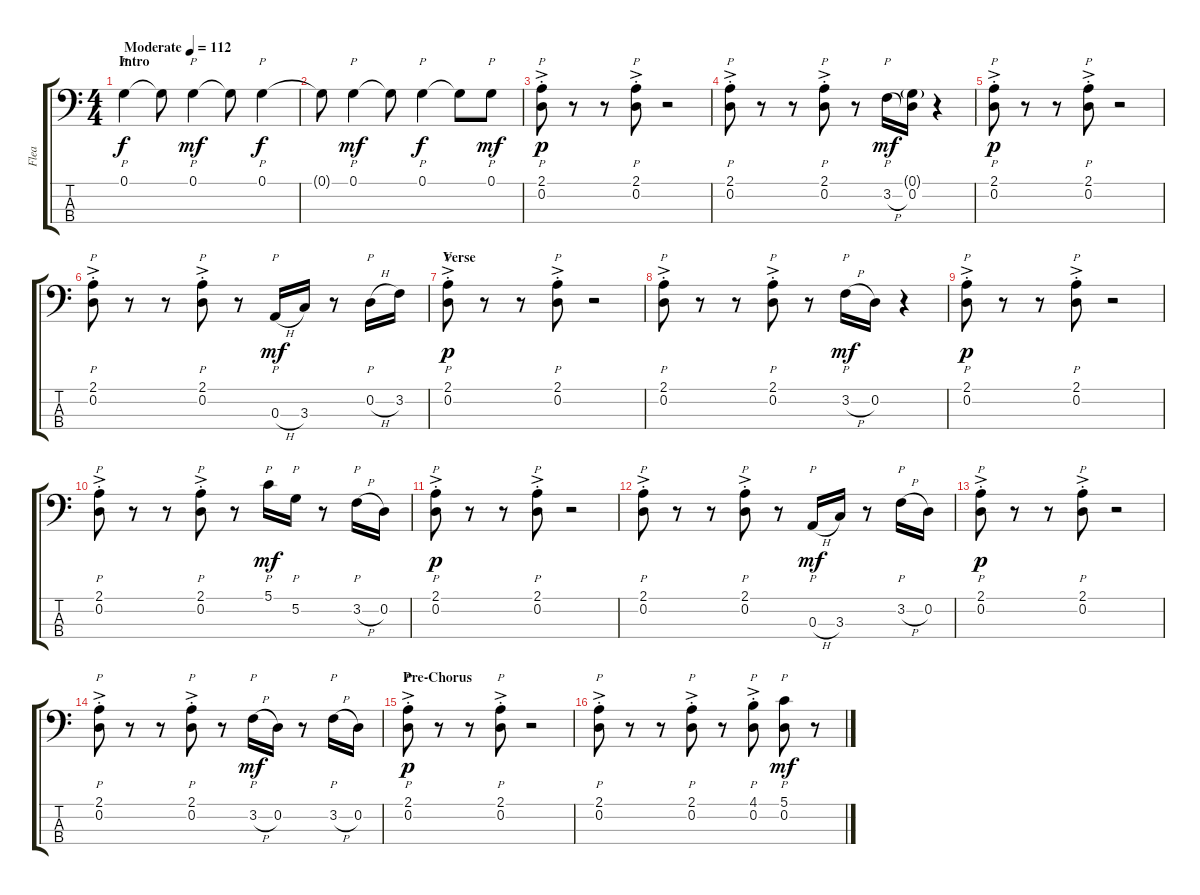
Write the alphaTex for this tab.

\track ("Flea" "Flea") {instrument electricbassfinger}
\staff {score tabs}
\tuning (G2 D2 A1 E1) {hide}
\ts (4 4)
\section ("" "Intro")
\tempo (112 "Moderate")
\clef f4
\ks c
0.1.4{p dy f instrument electricbassfinger} 0.1{t}.8 0.1.4{p dy mf} 0.1{t}.8 0.1.4{p dy f} |
0.1{t}.8 0.1.4{p dy mf} 0.1{t}.8 0.1.4{p dy f} 0.1{t}.8 0.1.8{p dy mf} |
(2.1{ac st} 0.2{ac st}).8{p dy p} r.8 r.8 (2.1{ac st} 0.2{ac st}).8{p} r.2 |
(2.1{ac st} 0.2{ac st}).8{p} r.8 r.8 (2.1{ac st} 0.2{ac st}).8{p} r.8 3.2{h}.16{p dy mf} (0.1{g} 0.2).16 r.4 |
(2.1{ac st} 0.2{ac st}).8{p dy p} r.8 r.8 (2.1{ac st} 0.2{ac st}).8{p} r.2 |
(2.1{ac st} 0.2{ac st}).8{p} r.8 r.8 (2.1{ac st} 0.2{ac st}).8{p} r.8 0.3{h}.16{p dy mf} 3.3.16 r.8 0.2{h}.16{p} 3.2.16 |
\section ("" "Verse")
(2.1{ac st} 0.2{ac st}).8{p dy p} r.8 r.8 (2.1{ac st} 0.2{ac st}).8{p} r.2 |
(2.1{ac st} 0.2{ac st}).8{p} r.8 r.8 (2.1{ac st} 0.2{ac st}).8{p} r.8 3.2{h}.16{p dy mf} 0.2.16 r.4 |
(2.1{ac st} 0.2{ac st}).8{p dy p} r.8 r.8 (2.1{ac st} 0.2{ac st}).8{p} r.2 |
(2.1{ac st} 0.2{ac st}).8{p} r.8 r.8 (2.1{ac st} 0.2{ac st}).8{p} r.8 5.1.16{p dy mf} 5.2.16{p} r.8 3.2{h}.16{p} 0.2.16 |
(2.1{ac st} 0.2{ac st}).8{p dy p} r.8 r.8 (2.1{ac st} 0.2{ac st}).8{p} r.2 |
(2.1{ac st} 0.2{ac st}).8{p} r.8 r.8 (2.1{ac st} 0.2{ac st}).8{p} r.8 0.3{h}.16{p dy mf} 3.3.16 r.8 3.2{h}.16{p} 0.2.16 |
(2.1{ac st} 0.2{ac st}).8{p dy p} r.8 r.8 (2.1{ac st} 0.2{ac st}).8{p} r.2 |
(2.1{ac st} 0.2{ac st}).8{p} r.8 r.8 (2.1{ac st} 0.2{ac st}).8{p} r.8 3.2{h}.16{p dy mf} 0.2.16 r.8 3.2{h}.16{p} 0.2.16 |
\section ("" "Pre-Chorus")
(2.1{ac st} 0.2{ac st}).8{p dy p} r.8 r.8 (2.1{ac st} 0.2{ac st}).8{p} r.2 |
(2.1{ac st} 0.2{ac st}).8{p} r.8 r.8 (2.1{ac st} 0.2{ac st}).8{p} r.8 (4.1{ac st} 0.2{ac st}).8{p} (5.1 0.2).8{p dy mf} r.8
